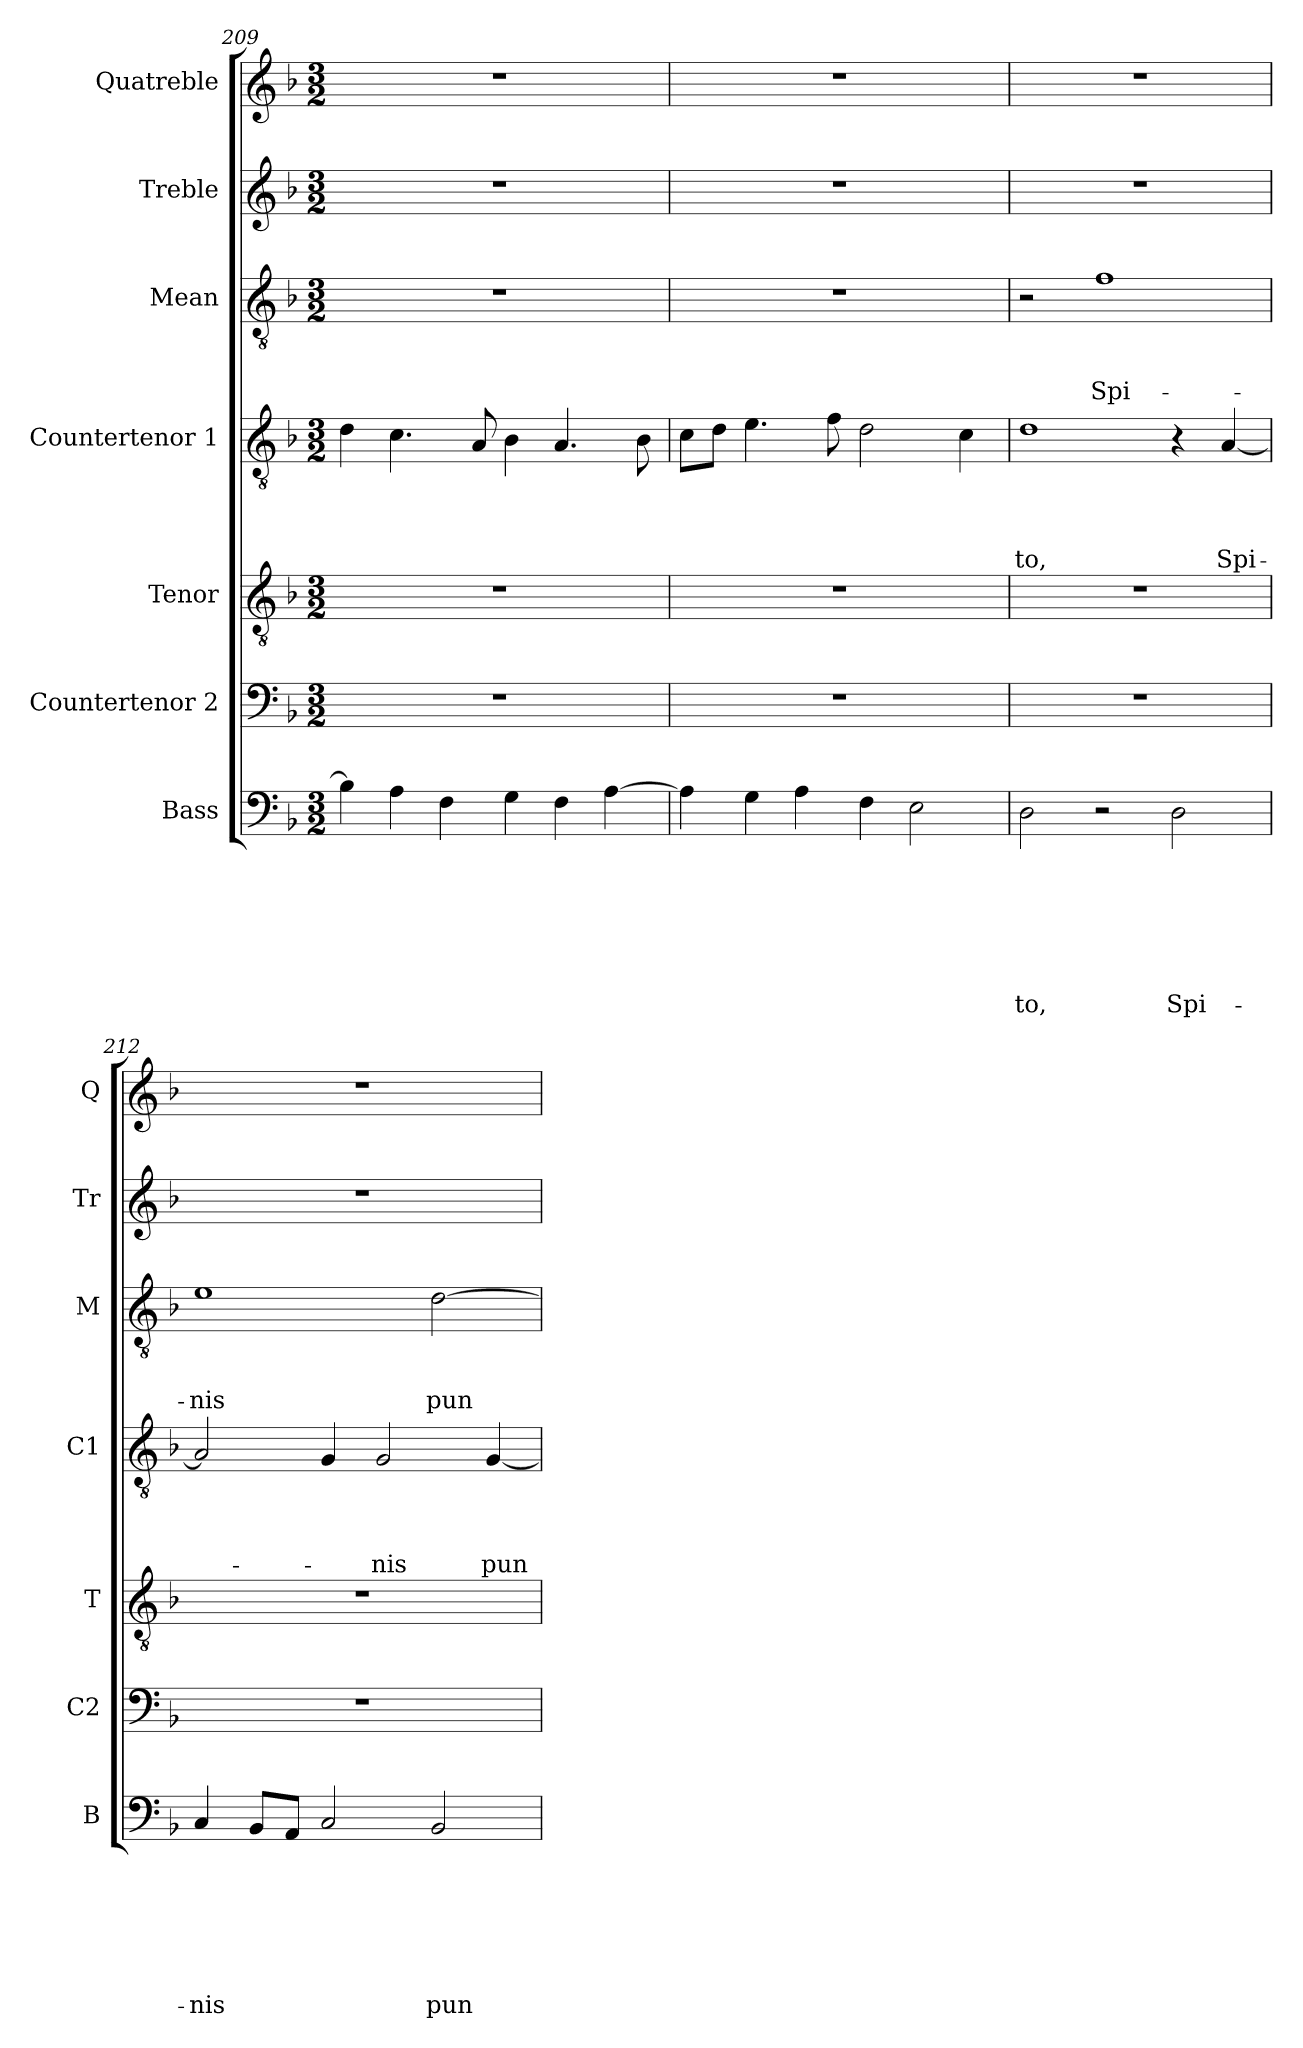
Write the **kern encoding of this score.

**kern	**text	**text	**text	**text	**text	**text	**text	**kern	**kern	**kern	**text	**text	**text	**text	**kern	**text	**text	**text	**kern	**kern
*part7	*part7	*part7	*part7	*part7	*part7	*part7	*part7	*part6	*part5	*part4	*part4	*part4	*part4	*part4	*part3	*part3	*part3	*part3	*part2	*part1
*staff7	*staff7	*staff7	*staff7	*staff7	*staff7	*staff7	*staff7	*staff6	*staff5	*staff4	*staff4	*staff4	*staff4	*staff4	*staff3	*staff3	*staff3	*staff3	*staff2	*staff1
*I"Bass	*	*	*	*	*	*	*	*I"Countertenor 2	*I"Tenor	*I"Countertenor 1	*	*	*	*	*I"Mean	*	*	*	*I"Treble	*I"Quatreble
*I'B	*	*	*	*	*	*	*	*I'C2	*I'T	*I'C1	*	*	*	*	*I'M	*	*	*	*I'Tr	*I'Q
*clefF4	*	*	*	*	*	*	*	*clefF4	*clefGv2	*clefGv2	*	*	*	*	*clefGv2	*	*	*	*clefG2	*clefG2
*k[b-]	*	*	*	*	*	*	*	*k[b-]	*k[b-]	*k[b-]	*	*	*	*	*k[b-]	*	*	*	*k[b-]	*k[b-]
*d:	*	*	*	*	*	*	*	*d:	*d:	*d:	*	*	*	*	*d:	*	*	*	*d:	*d:
*M3/2	*	*	*	*	*	*	*	*M3/2	*M3/2	*M3/2	*	*	*	*	*M3/2	*	*	*	*M3/2	*M3/2
=209	=209	=209	=209	=209	=209	=209	=209	=209	=209	=209	=209	=209	=209	=209	=209	=209	=209	=209	=209	=209
4B-\]	.	.	.	.	.	.	.	1.r	1.r	4d\	.	.	.	.	1.r	.	.	.	1.r	1.r
4A\	.	.	.	.	.	.	.	.	.	4.c\	.	.	.	.	.	.	.	.	.	.
4F\	.	.	.	.	.	.	.	.	.	.	.	.	.	.	.	.	.	.	.	.
.	.	.	.	.	.	.	.	.	.	8A/	.	.	.	.	.	.	.	.	.	.
4G\	.	.	.	.	.	.	.	.	.	4B-\	.	.	.	.	.	.	.	.	.	.
4F\	.	.	.	.	.	.	.	.	.	4.A/	.	.	.	.	.	.	.	.	.	.
[4A\	.	.	.	.	.	.	.	.	.	.	.	.	.	.	.	.	.	.	.	.
.	.	.	.	.	.	.	.	.	.	8B-\	.	.	.	.	.	.	.	.	.	.
=210	=210	=210	=210	=210	=210	=210	=210	=210	=210	=210	=210	=210	=210	=210	=210	=210	=210	=210	=210	=210
4A\]	.	.	.	.	.	.	.	1.r	1.r	8c\L	.	.	.	.	1.r	.	.	.	1.r	1.r
.	.	.	.	.	.	.	.	.	.	8d\J	.	.	.	.	.	.	.	.	.	.
4G\	.	.	.	.	.	.	.	.	.	4.e\	.	.	.	.	.	.	.	.	.	.
4A\	.	.	.	.	.	.	.	.	.	.	.	.	.	.	.	.	.	.	.	.
.	.	.	.	.	.	.	.	.	.	8f\	.	.	.	.	.	.	.	.	.	.
4F\	.	.	.	.	.	.	.	.	.	2d\	.	.	.	.	.	.	.	.	.	.
2E\	.	.	.	.	.	.	.	.	.	.	.	.	.	.	.	.	.	.	.	.
.	.	.	.	.	.	.	.	.	.	4c\	.	.	.	.	.	.	.	.	.	.
!!LO:LB:g=z
=211	=211	=211	=211	=211	=211	=211	=211	=211	=211	=211	=211	=211	=211	=211	=211	=211	=211	=211	=211	=211
2D\	.	.	.	.	.	.	-to,	1.r	1.r	1d	.	.	.	-to,	2r	.	.	.	1.r	1.r
2r	.	.	.	.	.	.	.	.	.	.	.	.	.	.	1f	.	.	Spi-	.	.
2D\	.	.	.	.	.	.	Spi-	.	.	4r	.	.	.	.	.	.	.	.	.	.
.	.	.	.	.	.	.	.	.	.	[4A/	.	.	.	Spi-	.	.	.	.	.	.
=212	=212	=212	=212	=212	=212	=212	=212	=212	=212	=212	=212	=212	=212	=212	=212	=212	=212	=212	=212	=212
4C/	.	.	.	.	.	.	-nis	1.r	1.r	2A/]	.	.	.	.	1e	.	.	-nis	1.r	1.r
8BB-/L	.	.	.	.	.	.	.	.	.	.	.	.	.	.	.	.	.	.	.	.
8AA/J	.	.	.	.	.	.	.	.	.	.	.	.	.	.	.	.	.	.	.	.
2C/	.	.	.	.	.	.	.	.	.	4G/	.	.	.	.	.	.	.	.	.	.
.	.	.	.	.	.	.	.	.	.	2G/	.	.	.	-nis	.	.	.	.	.	.
2BB-/	.	.	.	.	.	.	pun-	.	.	.	.	.	.	.	[2d\	.	.	pun-	.	.
.	.	.	.	.	.	.	.	.	.	[4G/	.	.	.	pun-	.	.	.	.	.	.
=	=	=	=	=	=	=	=	=	=	=	=	=	=	=	=	=	=	=	=	=
*-	*-	*-	*-	*-	*-	*-	*-	*-	*-	*-	*-	*-	*-	*-	*-	*-	*-	*-	*-	*-
